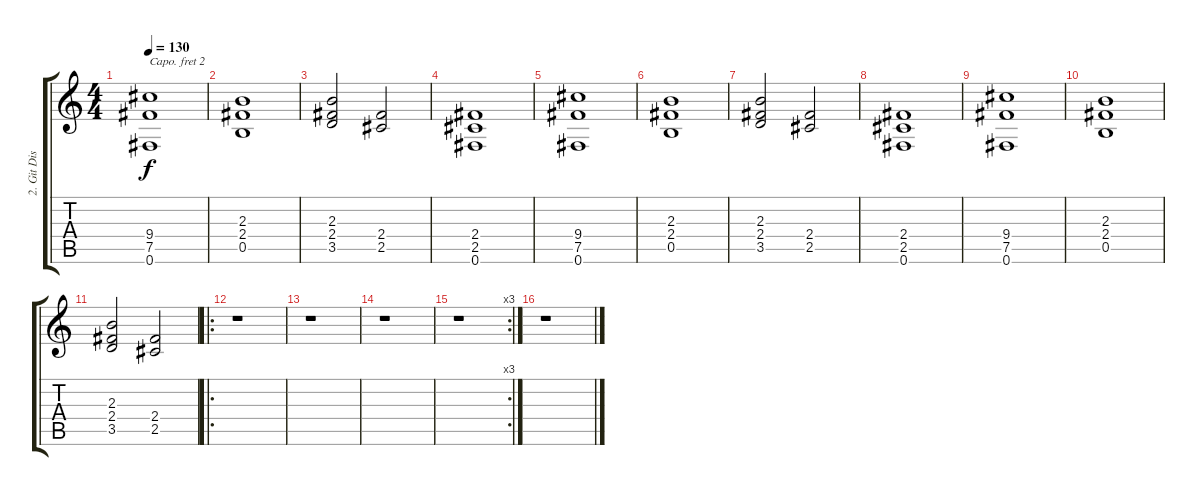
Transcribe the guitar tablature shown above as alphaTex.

\track ("2. Git Dist" "2. Git Dis") {instrument distortionguitar}
\staff {score tabs}
\capo 2
\tuning (E4 B3 G3 D3 A2 E2) {hide}
\ts (4 4)
\tempo 130
\clef g2
\ks c
(9.4 7.5 0.6).1{dy f} |
(2.3 2.4 0.5).1 |
(2.3 2.4 3.5).2 (2.4 2.5).2 |
(2.4 2.5 0.6).1 |
(9.4 7.5 0.6).1 |
(2.3 2.4 0.5).1 |
(2.3 2.4 3.5).2 (2.4 2.5).2 |
(2.4 2.5 0.6).1 |
(9.4 7.5 0.6).1 |
(2.3 2.4 0.5).1 |
(2.3 2.4 3.5).2 (2.4 2.5).2 |
\ro
r.1 |
r.1 |
r.1 |
\rc 3
r.1 |
r.1
